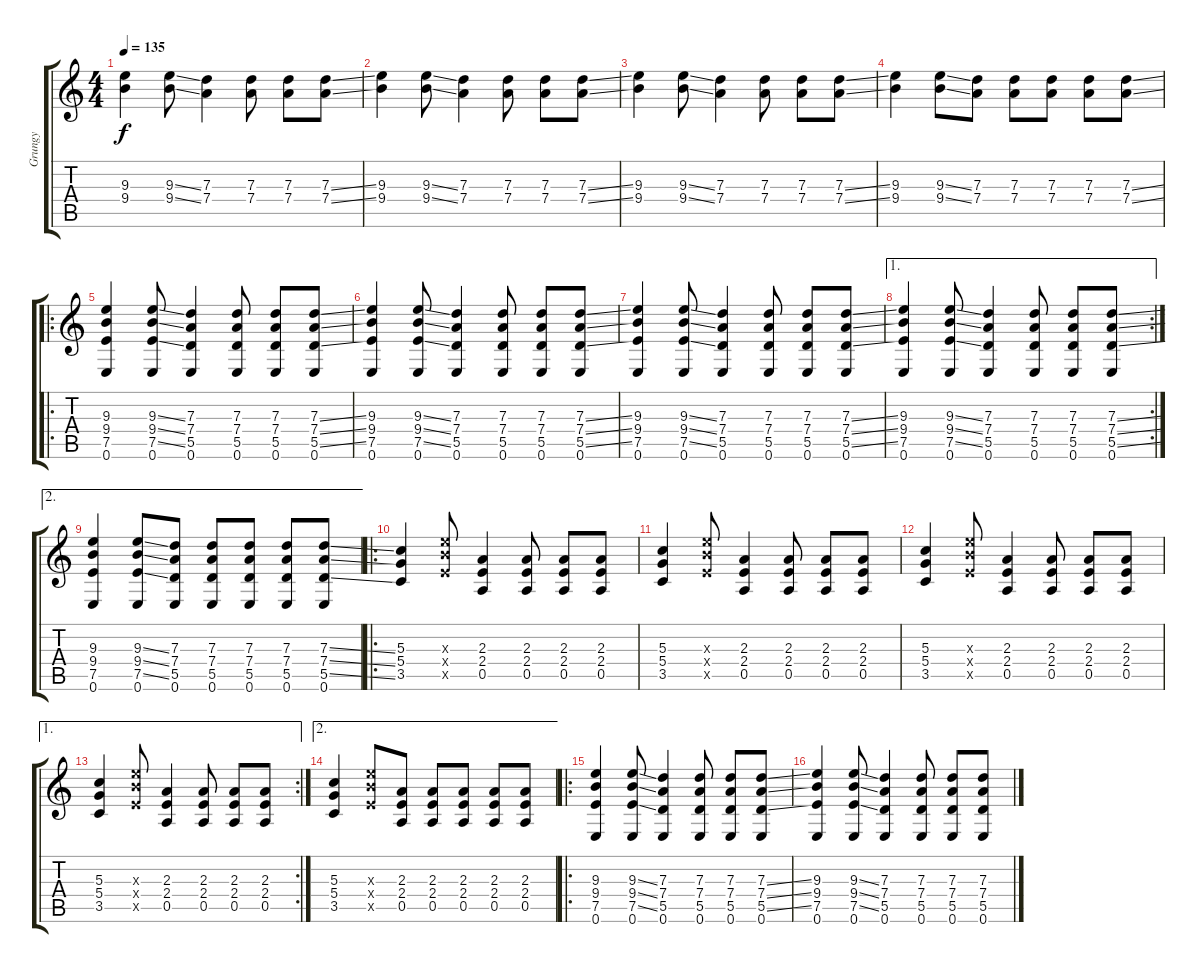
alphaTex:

\track ("Grungy" "Grungy") {instrument distortionguitar}
\staff {score tabs}
\tuning (E4 B3 G3 D3 A2 E2) {hide}
\ts (4 4)
\tempo 135
\clef g2
\ks c
(9.3 9.4).4{dy f instrument distortionguitar} (9.3{ss} 9.4{ss}).8 (7.3 7.4).4 (7.3 7.4).8 (7.3 7.4).8 (7.3{ss} 7.4{ss}).8 |
(9.3 9.4).4 (9.3{ss} 9.4{ss}).8 (7.3 7.4).4 (7.3 7.4).8 (7.3 7.4).8 (7.3{ss} 7.4{ss}).8 |
(9.3 9.4).4 (9.3{ss} 9.4{ss}).8 (7.3 7.4).4 (7.3 7.4).8 (7.3 7.4).8 (7.3{ss} 7.4{ss}).8 |
(9.3 9.4).4 (9.3{ss} 9.4{ss}).8 (7.3 7.4).8 (7.3 7.4).8 (7.3 7.4).8 (7.3 7.4).8 (7.3{ss} 7.4{ss}).8 |
\ro
(9.3 9.4 7.5 0.6).4 (9.3{ss} 9.4{ss} 7.5{ss} 0.6).8 (7.3 7.4 5.5 0.6).4 (7.3 7.4 5.5 0.6).8 (7.3 7.4 5.5 0.6).8 (7.3{ss} 7.4{ss} 5.5{ss} 0.6).8 |
(9.3 9.4 7.5 0.6).4 (9.3{ss} 9.4{ss} 7.5{ss} 0.6).8 (7.3 7.4 5.5 0.6).4 (7.3 7.4 5.5 0.6).8 (7.3 7.4 5.5 0.6).8 (7.3{ss} 7.4{ss} 5.5{ss} 0.6).8 |
(9.3 9.4 7.5 0.6).4 (9.3{ss} 9.4{ss} 7.5{ss} 0.6).8 (7.3 7.4 5.5 0.6).4 (7.3 7.4 5.5 0.6).8 (7.3 7.4 5.5 0.6).8 (7.3{ss} 7.4{ss} 5.5{ss} 0.6).8 |
\ae 1
\rc 2
(9.3 9.4 7.5 0.6).4 (9.3{ss} 9.4{ss} 7.5{ss} 0.6).8 (7.3 7.4 5.5 0.6).4 (7.3 7.4 5.5 0.6).8 (7.3 7.4 5.5 0.6).8 (7.3{ss} 7.4{ss} 5.5{ss} 0.6).8 |
\ae 2
(9.3 9.4 7.5 0.6).4 (9.3{ss} 9.4{ss} 7.5{ss} 0.6).8 (7.3 7.4 5.5 0.6).8 (7.3 7.4 5.5 0.6).8 (7.3 7.4 5.5 0.6).8 (7.3 7.4 5.5 0.6).8 (7.3{ss} 7.4{ss} 5.5{ss} 0.6).8 |
\ro
(5.3 5.4 3.5).4 (9.3{x} 9.4{x} 7.5{x}).8 (2.3 2.4 0.5).4 (2.3 2.4 0.5).8 (2.3 2.4 0.5).8 (2.3 2.4 0.5).8 |
(5.3 5.4 3.5).4 (9.3{x} 9.4{x} 7.5{x}).8 (2.3 2.4 0.5).4 (2.3 2.4 0.5).8 (2.3 2.4 0.5).8 (2.3 2.4 0.5).8 |
(5.3 5.4 3.5).4 (9.3{x} 9.4{x} 7.5{x}).8 (2.3 2.4 0.5).4 (2.3 2.4 0.5).8 (2.3 2.4 0.5).8 (2.3 2.4 0.5).8 |
\ae 1
\rc 2
(5.3 5.4 3.5).4 (9.3{x} 9.4{x} 7.5{x}).8 (2.3 2.4 0.5).4 (2.3 2.4 0.5).8 (2.3 2.4 0.5).8 (2.3 2.4 0.5).8 |
\ae 2
(5.3 5.4 3.5).4 (9.3{x} 9.4{x} 7.5{x}).8 (2.3 2.4 0.5).8 (2.3 2.4 0.5).8 (2.3 2.4 0.5).8 (2.3 2.4 0.5).8 (2.3 2.4 0.5).8 |
\ro
(9.3 9.4 7.5 0.6).4 (9.3{ss} 9.4{ss} 7.5{ss} 0.6).8 (7.3 7.4 5.5 0.6).4 (7.3 7.4 5.5 0.6).8 (7.3 7.4 5.5 0.6).8 (7.3{ss} 7.4{ss} 5.5{ss} 0.6).8 |
(9.3 9.4 7.5 0.6).4 (9.3{ss} 9.4{ss} 7.5{ss} 0.6).8 (7.3 7.4 5.5 0.6).4 (7.3 7.4 5.5 0.6).8 (7.3 7.4 5.5 0.6).8 (7.3{ss} 7.4{ss} 5.5{ss} 0.6).8
